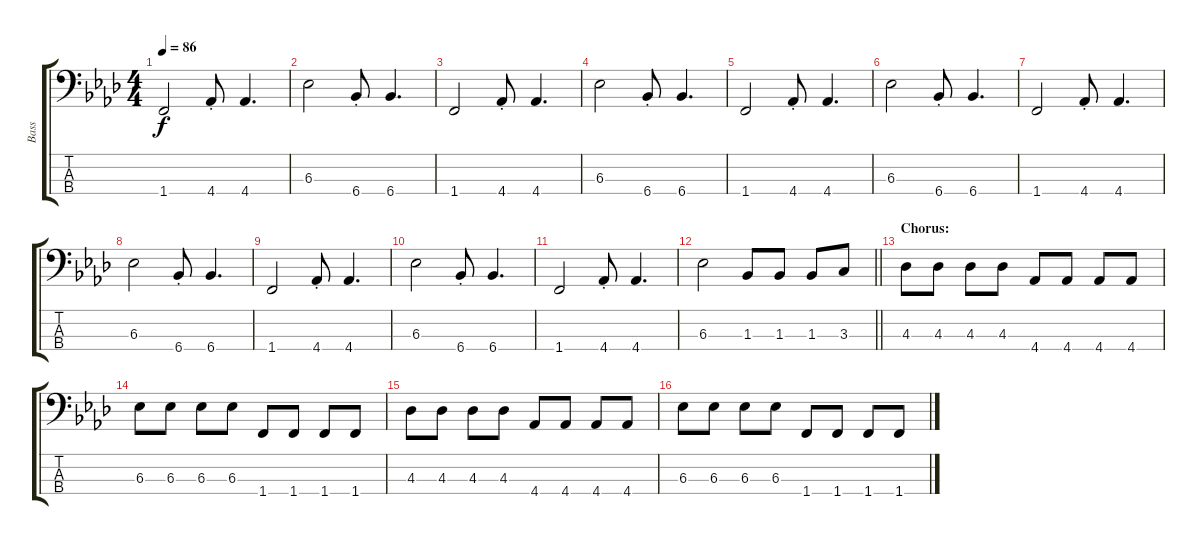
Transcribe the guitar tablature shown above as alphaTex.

\track ("Bass" "Bass") {instrument electricbasspick}
\staff {score tabs}
\tuning (G2 D2 A1 E1) {hide}
\ts (4 4)
\tempo 86
\clef f4
\ks ab
1.4.2{dy f} 4.4{st}.8 4.4.4{d} |
6.3.2 6.4{st}.8 6.4.4{d} |
1.4.2 4.4{st}.8 4.4.4{d} |
6.3.2 6.4{st}.8 6.4.4{d} |
1.4.2 4.4{st}.8 4.4.4{d} |
6.3.2 6.4{st}.8 6.4.4{d} |
1.4.2 4.4{st}.8 4.4.4{d} |
6.3.2 6.4{st}.8 6.4.4{d} |
1.4.2 4.4{st}.8 4.4.4{d} |
6.3.2 6.4{st}.8 6.4.4{d} |
1.4.2 4.4{st}.8 4.4.4{d} |
\barLineRight lightlight
6.3.2 1.3.8 1.3.8 1.3.8 3.3.8 |
\section ("" "Chorus:")
4.3.8 4.3.8 4.3.8 4.3.8 4.4.8 4.4.8 4.4.8 4.4.8 |
6.3.8 6.3.8 6.3.8 6.3.8 1.4.8 1.4.8 1.4.8 1.4.8 |
4.3.8 4.3.8 4.3.8 4.3.8 4.4.8 4.4.8 4.4.8 4.4.8 |
6.3.8 6.3.8 6.3.8 6.3.8 1.4.8 1.4.8 1.4.8 1.4.8
